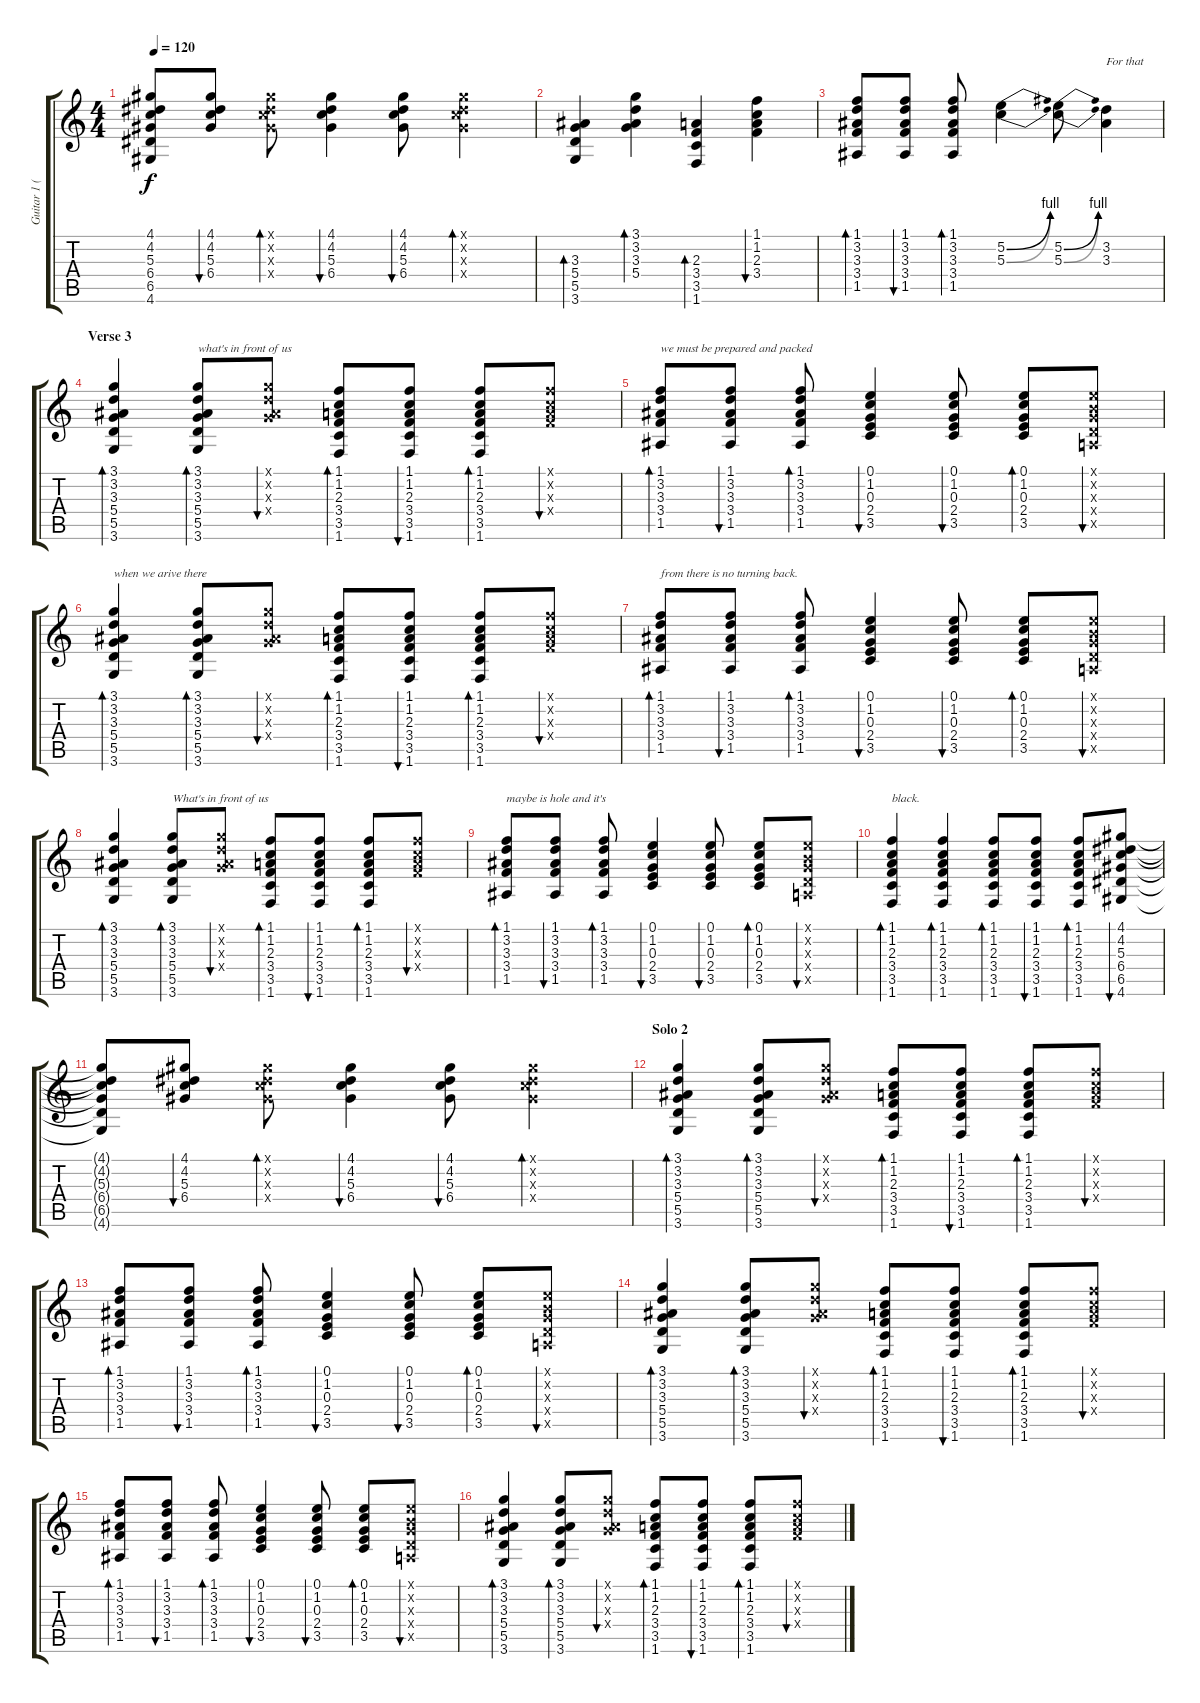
\track ("Guitar 1 (Plagy)" "Guitar 1 (") {instrument acousticguitarnylon}
\staff {score tabs}
\tuning (E4 B3 G3 D3 A2 E2) {hide}
\ts (4 4)
\tempo 120
\clef g2
\ks c
(4.1{t} 4.2{t} 5.3{t} 6.4{t} 6.5{t} 4.6{t}).8{dy f} (4.1 4.2 5.3 6.4).8{bu 60} (4.1{x} 4.2{x} 5.3{x} 6.4{x}).8{bd 60} (4.1 4.2 5.3 6.4).4{bu 60} (4.1 4.2 5.3 6.4).8{bu 60} (4.1{x} 4.2{x} 5.3{x} 6.4{x}).4{bd 60} |
(3.3 5.4 5.5 3.6).4{bd 30} (3.1 3.2 3.3 5.4).4{bd 30} (2.3 3.4 3.5 1.6).4{bd 30} (1.1 1.2 2.3 3.4).4{bu 30} |
(1.1 3.2 3.3 3.4 1.5).8{bd 30} (1.1 3.2 3.3 3.4 1.5).8{bu 30} (1.1 3.2 3.3 3.4 1.5).8{bd 30} (5.2{be (bend 0 0 60 4)} 5.3{be (bend 0 0 60 4)}).4 (5.2{be (bend 0 0 60 4)} 5.3{be (bend 0 0 60 4)}).8 (3.2 3.3).4{txt "For that"} |
\section ("" "Verse 3")
(3.1 3.2 3.3 5.4 5.5 3.6).4{bd 30} (3.1 3.2 3.3 5.4 5.5 3.6).8{bd 30 txt "what's in front of us"} (3.1{x} 3.2{x} 3.3{x} 5.4{x}).8{bu 30} (1.1 1.2 2.3 3.4 3.5 1.6).8{bd 30} (1.1 1.2 2.3 3.4 3.5 1.6).8{bu 30} (1.1 1.2 2.3 3.4 3.5 1.6).8{bd 30} (1.1{x} 1.2{x} 2.3{x} 3.4{x}).8{bu 30} |
(1.1 3.2 3.3 3.4 1.5).8{bd 30 txt "we must be prepared and packed"} (1.1 3.2 3.3 3.4 1.5).8{bu 30} (1.1 3.2 3.3 3.4 1.5).8{bd 30} (0.1 1.2 0.3 2.4 3.5).4{bu 30} (0.1 1.2 0.3 2.4 3.5).8{bu 30} (0.1 1.2 0.3 2.4 3.5).8{bd 30} (0.1{x} 0.2{x} 0.3{x} 0.4{x} 0.5{x}).8{bu 30} |
(3.1 3.2 3.3 5.4 5.5 3.6).4{bd 30 txt "when we arive there"} (3.1 3.2 3.3 5.4 5.5 3.6).8{bd 30} (3.1{x} 3.2{x} 3.3{x} 5.4{x}).8{bu 30} (1.1 1.2 2.3 3.4 3.5 1.6).8{bd 30} (1.1 1.2 2.3 3.4 3.5 1.6).8{bu 30} (1.1 1.2 2.3 3.4 3.5 1.6).8{bd 30} (1.1{x} 1.2{x} 2.3{x} 3.4{x}).8{bu 30} |
(1.1 3.2 3.3 3.4 1.5).8{bd 30 txt "from there is no turning back."} (1.1 3.2 3.3 3.4 1.5).8{bu 30} (1.1 3.2 3.3 3.4 1.5).8{bd 30} (0.1 1.2 0.3 2.4 3.5).4{bu 30} (0.1 1.2 0.3 2.4 3.5).8{bu 30} (0.1 1.2 0.3 2.4 3.5).8{bd 30} (0.1{x} 0.2{x} 0.3{x} 0.4{x} 0.5{x}).8{bu 30} |
(3.1 3.2 3.3 5.4 5.5 3.6).4{bd 30} (3.1 3.2 3.3 5.4 5.5 3.6).8{bd 30 txt "What's in front of us"} (3.1{x} 3.2{x} 3.3{x} 5.4{x}).8{bu 30} (1.1 1.2 2.3 3.4 3.5 1.6).8{bd 30} (1.1 1.2 2.3 3.4 3.5 1.6).8{bu 30} (1.1 1.2 2.3 3.4 3.5 1.6).8{bd 30} (1.1{x} 1.2{x} 2.3{x} 3.4{x}).8{bu 30} |
(1.1 3.2 3.3 3.4 1.5).8{bd 30 txt "maybe is hole and it's"} (1.1 3.2 3.3 3.4 1.5).8{bu 30} (1.1 3.2 3.3 3.4 1.5).8{bd 30} (0.1 1.2 0.3 2.4 3.5).4{bu 30} (0.1 1.2 0.3 2.4 3.5).8{bu 30} (0.1 1.2 0.3 2.4 3.5).8{bd 30} (0.1{x} 0.2{x} 0.3{x} 0.4{x} 0.5{x}).8{bu 30} |
(1.1 1.2 2.3 3.4 3.5 1.6).4{bd 30 txt "black."} (1.1 1.2 2.3 3.4 3.5 1.6).4{bd 60} (1.1 1.2 2.3 3.4 3.5 1.6).8{bd 30} (1.1 1.2 2.3 3.4 3.5 1.6).8{bu 30} (1.1 1.2 2.3 3.4 3.5 1.6).8{bd 30} (4.1 4.2 5.3 6.4 6.5 4.6).8{bu 60} |
(4.1{t} 4.2{t} 5.3{t} 6.4{t} 6.5{t} 4.6{t}).8 (4.1 4.2 5.3 6.4).8{bu 60} (4.1{x} 4.2{x} 5.3{x} 6.4{x}).8{bd 60} (4.1 4.2 5.3 6.4).4{bu 60} (4.1 4.2 5.3 6.4).8{bu 60} (4.1{x} 4.2{x} 5.3{x} 6.4{x}).4{bd 60} |
\section ("" "Solo 2")
(3.1 3.2 3.3 5.4 5.5 3.6).4{bd 30} (3.1 3.2 3.3 5.4 5.5 3.6).8{bd 30} (3.1{x} 3.2{x} 3.3{x} 5.4{x}).8{bu 30} (1.1 1.2 2.3 3.4 3.5 1.6).8{bd 30} (1.1 1.2 2.3 3.4 3.5 1.6).8{bu 30} (1.1 1.2 2.3 3.4 3.5 1.6).8{bd 30} (1.1{x} 1.2{x} 2.3{x} 3.4{x}).8{bu 30} |
(1.1 3.2 3.3 3.4 1.5).8{bd 30} (1.1 3.2 3.3 3.4 1.5).8{bu 30} (1.1 3.2 3.3 3.4 1.5).8{bd 30} (0.1 1.2 0.3 2.4 3.5).4{bu 30} (0.1 1.2 0.3 2.4 3.5).8{bu 30} (0.1 1.2 0.3 2.4 3.5).8{bd 30} (0.1{x} 0.2{x} 0.3{x} 0.4{x} 0.5{x}).8{bu 30} |
(3.1 3.2 3.3 5.4 5.5 3.6).4{bd 30} (3.1 3.2 3.3 5.4 5.5 3.6).8{bd 30} (3.1{x} 3.2{x} 3.3{x} 5.4{x}).8{bu 30} (1.1 1.2 2.3 3.4 3.5 1.6).8{bd 30} (1.1 1.2 2.3 3.4 3.5 1.6).8{bu 30} (1.1 1.2 2.3 3.4 3.5 1.6).8{bd 30} (1.1{x} 1.2{x} 2.3{x} 3.4{x}).8{bu 30} |
(1.1 3.2 3.3 3.4 1.5).8{bd 30} (1.1 3.2 3.3 3.4 1.5).8{bu 30} (1.1 3.2 3.3 3.4 1.5).8{bd 30} (0.1 1.2 0.3 2.4 3.5).4{bu 30} (0.1 1.2 0.3 2.4 3.5).8{bu 30} (0.1 1.2 0.3 2.4 3.5).8{bd 30} (0.1{x} 0.2{x} 0.3{x} 0.4{x} 0.5{x}).8{bu 30} |
(3.1 3.2 3.3 5.4 5.5 3.6).4{bd 30} (3.1 3.2 3.3 5.4 5.5 3.6).8{bd 30} (3.1{x} 3.2{x} 3.3{x} 5.4{x}).8{bu 30} (1.1 1.2 2.3 3.4 3.5 1.6).8{bd 30} (1.1 1.2 2.3 3.4 3.5 1.6).8{bu 30} (1.1 1.2 2.3 3.4 3.5 1.6).8{bd 30} (1.1{x} 1.2{x} 2.3{x} 3.4{x}).8{bu 30}
